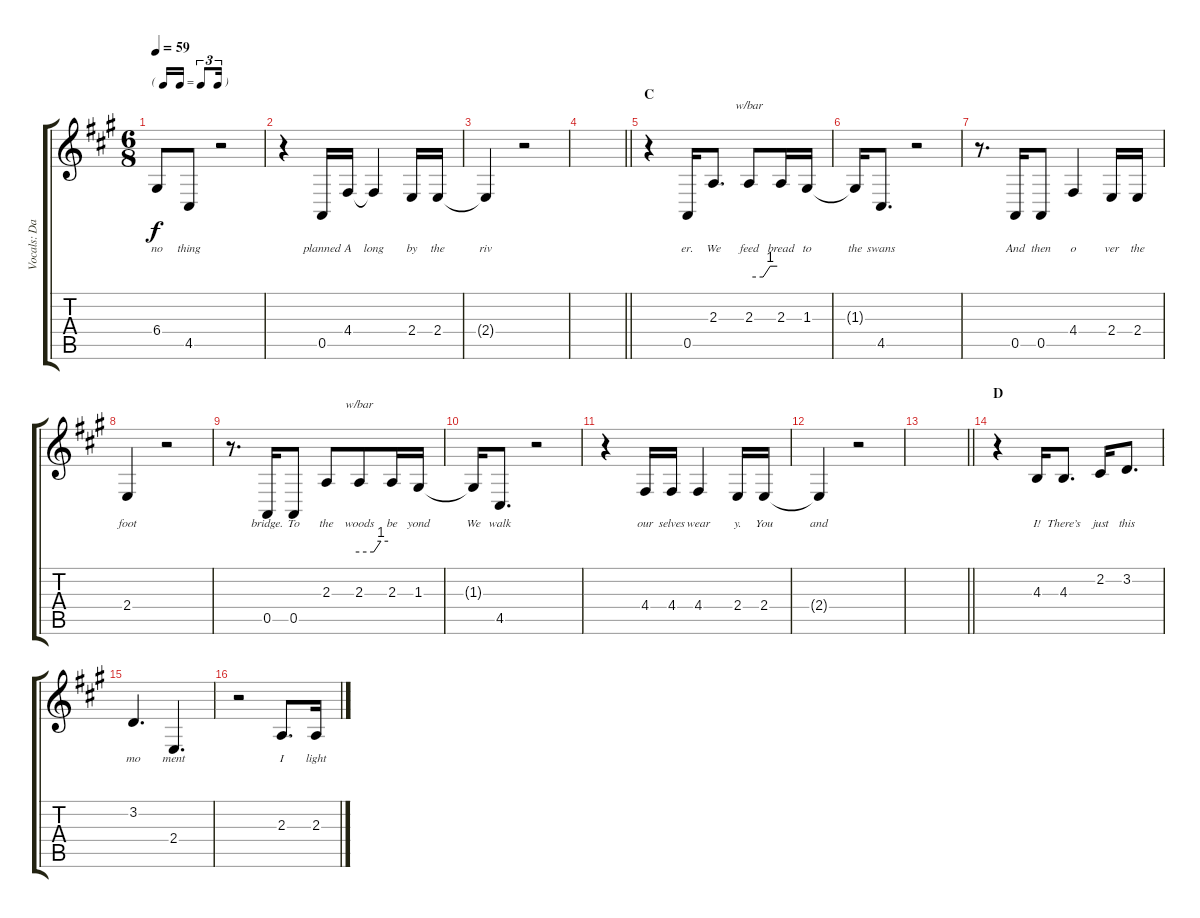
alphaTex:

\track ("Vocals: David Gilmour" "Vocals: Da") {instrument synthbrass2}
\staff {score tabs}
\tuning (E4 B3 G3 D3 A2 E2) {hide}
\ts (6 8)
\tf triplet16th
\tempo 59
\clef g2
\ks a
6.4.8{lyrics (0 "no") lyrics (1 "") lyrics (2 "") lyrics (3 "") lyrics (4 "") dy f} 4.5.8{lyrics (0 "thing") lyrics (1 "") lyrics (2 "") lyrics (3 "") lyrics (4 "")} r.2 |
r.4 0.5.16{lyrics (0 "planned") lyrics (1 "") lyrics (2 "") lyrics (3 "") lyrics (4 "")} 4.4.16{lyrics (0 "A") lyrics (1 "") lyrics (2 "") lyrics (3 "") lyrics (4 "")} 4.4{t}.4{lyrics (0 "long") lyrics (1 "") lyrics (2 "") lyrics (3 "") lyrics (4 "")} 2.4.16{lyrics (0 "by") lyrics (1 "") lyrics (2 "") lyrics (3 "") lyrics (4 "")} 2.4.16{lyrics (0 "the") lyrics (1 "") lyrics (2 "") lyrics (3 "") lyrics (4 "")} |
2.4{t}.4{lyrics (0 "riv") lyrics (1 "") lyrics (2 "") lyrics (3 "") lyrics (4 "")} r.2 |
\barLineRight lightlight
|
\section ("" "C")
r.4 0.5.16{lyrics (0 "er.") lyrics (1 "") lyrics (2 "") lyrics (3 "") lyrics (4 "")} 2.3.8{d lyrics (0 "We") lyrics (1 "") lyrics (2 "") lyrics (3 "") lyrics (4 "")} 2.3.8{tbe (custom default 0 0 30 0 45 4 60 4) lyrics (0 "feed") lyrics (1 "") lyrics (2 "") lyrics (3 "") lyrics (4 "")} 2.3.16{lyrics (0 "bread") lyrics (1 "") lyrics (2 "") lyrics (3 "") lyrics (4 "")} 1.3.16{lyrics (0 "to") lyrics (1 "") lyrics (2 "") lyrics (3 "") lyrics (4 "")} |
1.3{t}.16{lyrics (0 "the") lyrics (1 "") lyrics (2 "") lyrics (3 "") lyrics (4 "")} 4.5.8{d lyrics (0 "swans") lyrics (1 "") lyrics (2 "") lyrics (3 "") lyrics (4 "")} r.2 |
r.8{d} 0.5.16{lyrics (0 "And") lyrics (1 "") lyrics (2 "") lyrics (3 "") lyrics (4 "")} 0.5.8{lyrics (0 "then") lyrics (1 "") lyrics (2 "") lyrics (3 "") lyrics (4 "")} 4.4.4{lyrics (0 "o") lyrics (1 "") lyrics (2 "") lyrics (3 "") lyrics (4 "")} 2.4.16{lyrics (0 "ver") lyrics (1 "") lyrics (2 "") lyrics (3 "") lyrics (4 "")} 2.4.16{lyrics (0 "the") lyrics (1 "") lyrics (2 "") lyrics (3 "") lyrics (4 "")} |
2.4.4{lyrics (0 "foot") lyrics (1 "") lyrics (2 "") lyrics (3 "") lyrics (4 "")} r.2 |
r.8{d} 0.5.16{lyrics (0 "bridge.") lyrics (1 "") lyrics (2 "") lyrics (3 "") lyrics (4 "")} 0.5.8{lyrics (0 "To") lyrics (1 "") lyrics (2 "") lyrics (3 "") lyrics (4 "")} 2.3.8{lyrics (0 "the") lyrics (1 "") lyrics (2 "") lyrics (3 "") lyrics (4 "")} 2.3.8{tbe (custom default 0 0 30 0 45 4 60 4) lyrics (0 "woods") lyrics (1 "") lyrics (2 "") lyrics (3 "") lyrics (4 "")} 2.3.16{lyrics (0 "be") lyrics (1 "") lyrics (2 "") lyrics (3 "") lyrics (4 "")} 1.3.16{lyrics (0 "yond") lyrics (1 "") lyrics (2 "") lyrics (3 "") lyrics (4 "")} |
1.3{t}.16{lyrics (0 "We") lyrics (1 "") lyrics (2 "") lyrics (3 "") lyrics (4 "")} 4.5.8{d lyrics (0 "walk") lyrics (1 "") lyrics (2 "") lyrics (3 "") lyrics (4 "")} r.2 |
r.4 4.4.16{lyrics (0 "our") lyrics (1 "") lyrics (2 "") lyrics (3 "") lyrics (4 "")} 4.4.16{lyrics (0 "selves") lyrics (1 "") lyrics (2 "") lyrics (3 "") lyrics (4 "")} 4.4.4{lyrics (0 "wear") lyrics (1 "") lyrics (2 "") lyrics (3 "") lyrics (4 "")} 2.4.16{lyrics (0 "y.") lyrics (1 "") lyrics (2 "") lyrics (3 "") lyrics (4 "")} 2.4.16{lyrics (0 "You") lyrics (1 "") lyrics (2 "") lyrics (3 "") lyrics (4 "")} |
2.4{t}.4{lyrics (0 "and") lyrics (1 "") lyrics (2 "") lyrics (3 "") lyrics (4 "")} r.2 |
\barLineRight lightlight
|
\section ("" "D")
r.4 4.3.16{lyrics (0 "I!") lyrics (1 "") lyrics (2 "") lyrics (3 "") lyrics (4 "")} 4.3.8{d lyrics (0 "There’s") lyrics (1 "") lyrics (2 "") lyrics (3 "") lyrics (4 "")} 2.2.16{lyrics (0 "just") lyrics (1 "") lyrics (2 "") lyrics (3 "") lyrics (4 "")} 3.2.8{d lyrics (0 "this") lyrics (1 "") lyrics (2 "") lyrics (3 "") lyrics (4 "")} |
3.2.4{d lyrics (0 "mo") lyrics (1 "") lyrics (2 "") lyrics (3 "") lyrics (4 "")} 2.4.4{d lyrics (0 "ment") lyrics (1 "") lyrics (2 "") lyrics (3 "") lyrics (4 "")} |
r.2 2.3.8{d lyrics (0 "I") lyrics (1 "") lyrics (2 "") lyrics (3 "") lyrics (4 "")} 2.3.16{lyrics (0 "light") lyrics (1 "") lyrics (2 "") lyrics (3 "") lyrics (4 "")}
